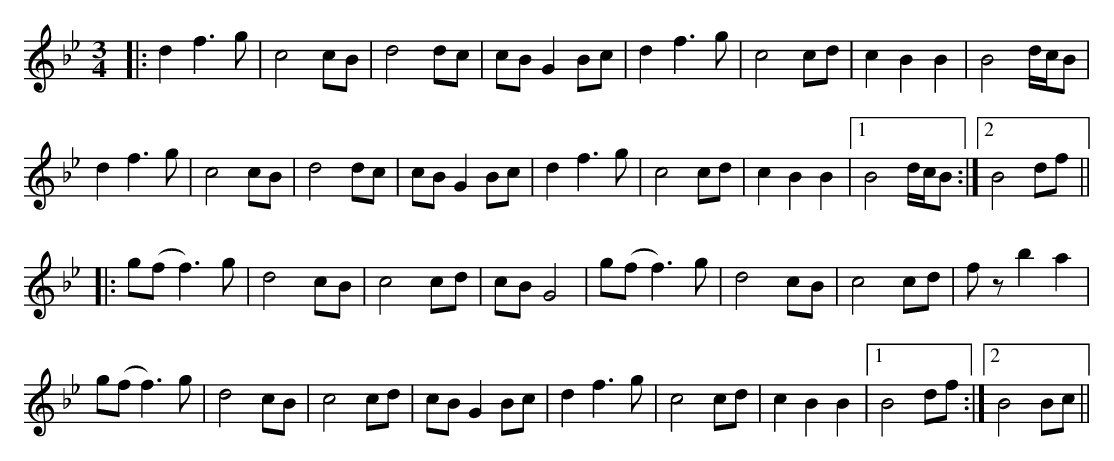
X:1
M:3/4
K:Gmin
|:d2 f3g|c4 cB|d4 dc|cB G2 Bc|d2 f3g|c4 cd|c2 B2 B2|B4 d/c/B|
d2 f3g|c4 cB|d4 dc|cB G2 Bc|d2 f3g|c4 cd|c2 B2 B2|1 B4 d/c/B:|2 B4 df||
|:g(f f3)g|d4 cB|c4 cd|cB G4|g(f f3)g|d4 cB|c4 cd|fz b2 a2|
g(f f3)g|d4 cB|c4 cd|cB G2 Bc|d2 f3g|c4 cd|c2 B2 B2|1 B4 df:|2 B4 Bc||
